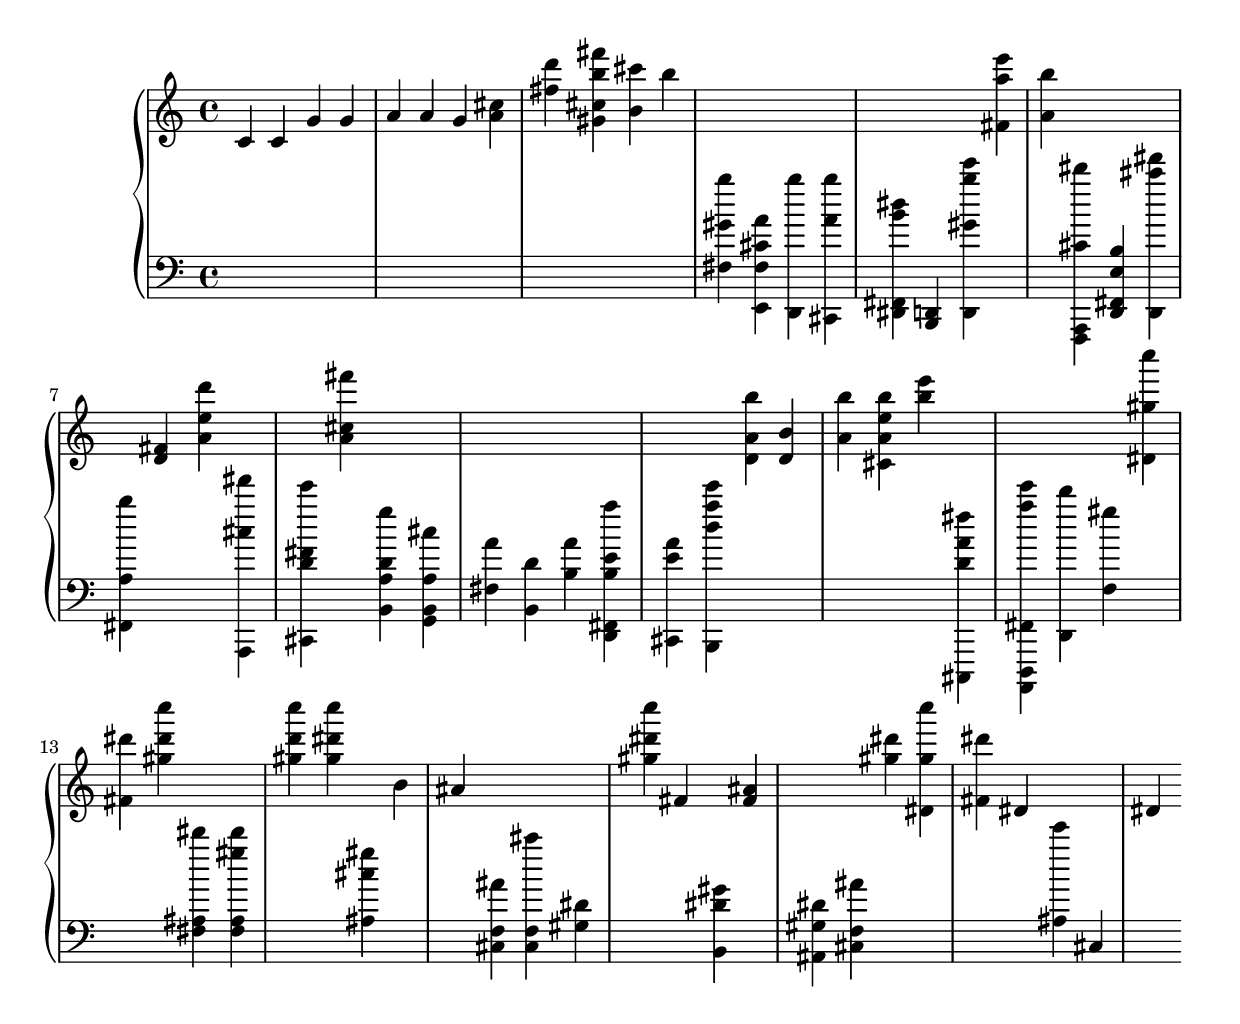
\version "2.14.2" 
\score { 
  \new PianoStaff { 
    \autochange { 
 < c'  > < c'  > < g'  > < g'  > < a'  > < a'  > < g'  > < a' cis''  > < fis'' d'''  > < gis' cis'' b'' fis'''  > < b' cis'''  > < b''  > < fis gis' b''  > < e, fis cis' a'  > < d, b''  > < cis, a' b''  > < dis, fis, b' dis''  > < b,, d,  > < d, gis' b'' e'''  > < fis' a'' e'''  > < a' b''  > < f,, a,, cis' dis'''  > < d, fis, e b  > < d, cis''' fis'''  > < fis, a b''  > < d' fis'  > < a' e'' d'''  > < a,, cis'' fis'''  > < cis, d' fis' e'''  > < a' cis'' fis'''  > < b, a d' g''  > < g, b, a cis''  > < fis a'  > < b, d'  > < b a'  > < d, fis, b e' a''  > < cis, e' a'  > < b,, d'' a'' e'''  > < d' a' b''  > < d' b'  > < a' b''  > < cis' a' e'' b''  > < b'' e'''  > < cis,, d' a' fis''  > < a,,, d,, fis, a'' e'''  > < d, d'''  > < f gis''  > < dis' gis'' c''''  > < fis' dis'''  > < gis'' dis''' c''''  > < fis ais dis'''  > < fis ais gis'' dis'''  > < gis'' d''' c''''  > < gis'' dis''' c''''  > < ais cis'' gis''  > < b'  > < ais'  > < cis f ais'  > < cis f cis'''  > < gis dis'  > < gis'' dis''' c''''  > < fis'  > < b, dis' gis'  > < fis' ais'  > < ais, gis dis'  > < cis f ais'  > < gis'' dis'''  > < dis' gis'' c''''  > < fis' dis'''  > < dis'  > < ais e'''  > < cis  > < dis'  >    
}  
}\layout { } 
 \midi { }  
}